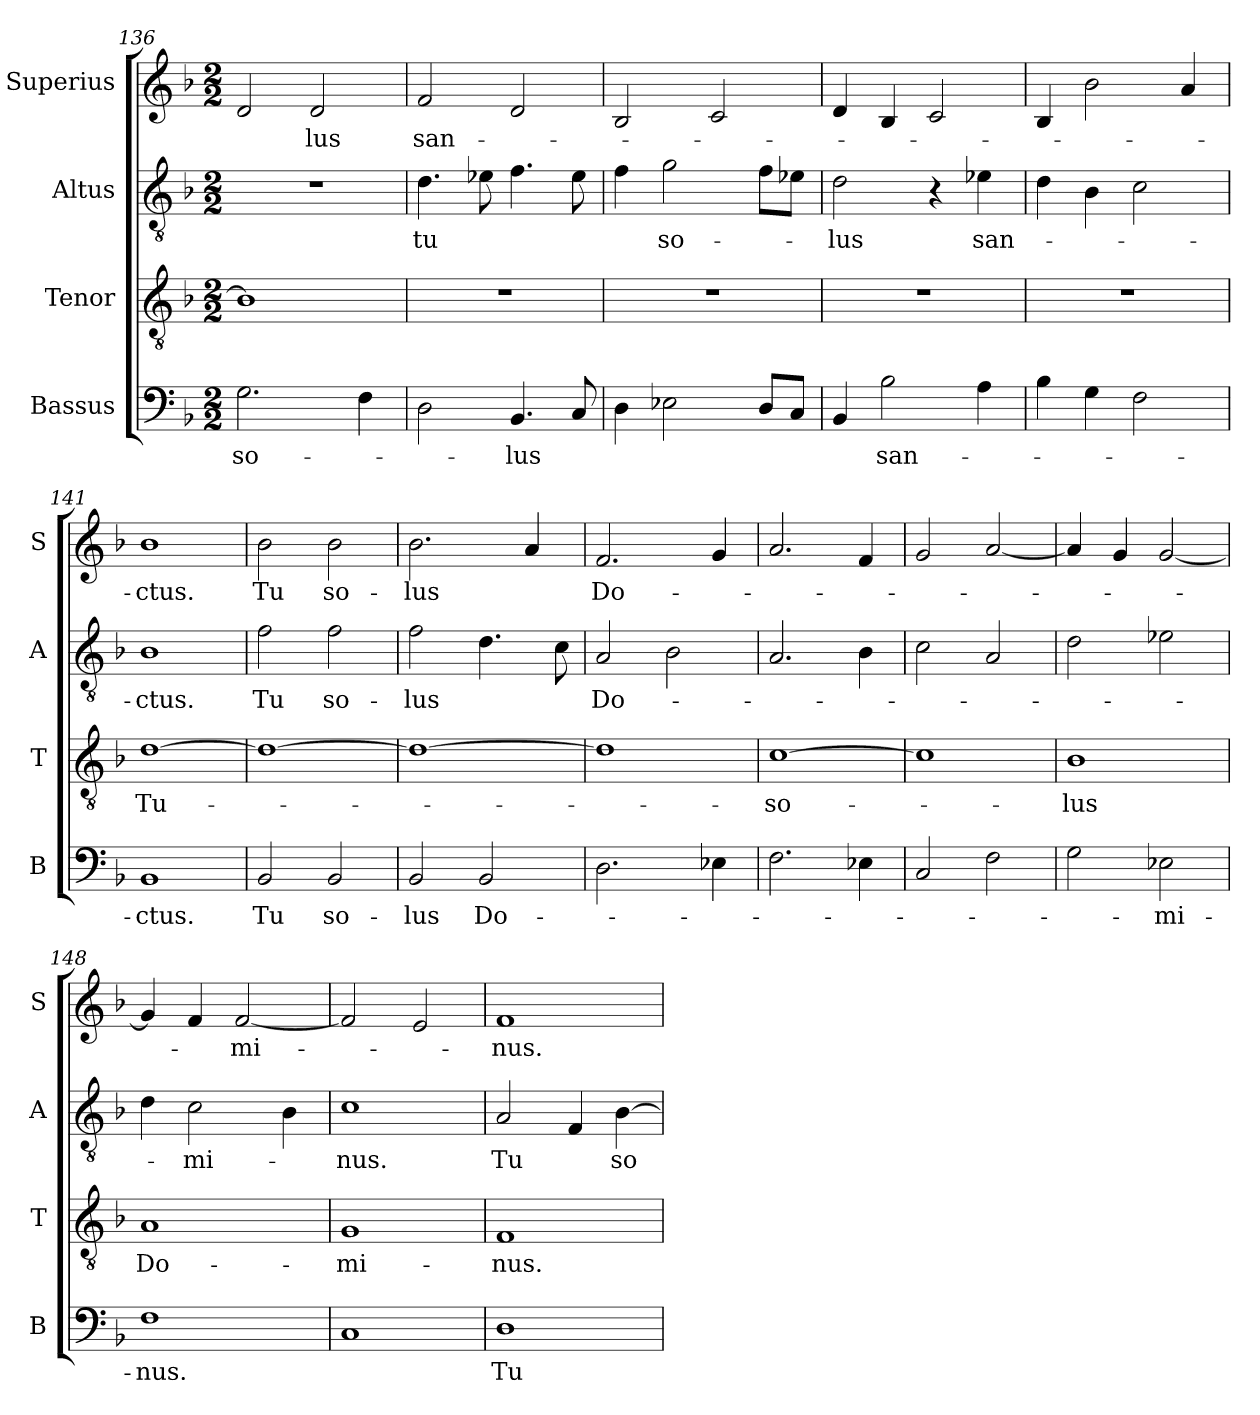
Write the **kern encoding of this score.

**kern	**text	**kern	**text	**kern	**text	**kern	**text
*part4	*part4	*part3	*part3	*part2	*part2	*part1	*part1
*staff4	*staff4	*staff3	*staff3	*staff2	*staff2	*staff1	*staff1
*I"Bassus	*	*I"Tenor	*	*I"Altus	*	*I"Superius	*
*I'B	*	*I'T	*	*I'A	*	*I'S	*
*clefF4	*	*clefGv2	*	*clefGv2	*	*clefG2	*
*k[b-]	*	*k[b-]	*	*k[b-]	*	*k[b-]	*
*M2/2	*	*M2/2	*	*M2/2	*	*M2/2	*
=136	=136	=136	=136	=136	=136	=136	=136
2.G	so-	1B-]	.	1r	.	2d	.
.	.	.	.	.	.	2d	-lus
4F	.	.	.	.	.	.	.
=137	=137	=137	=137	=137	=137	=137	=137
2D	.	1r	.	4.d	tu	2f	san-
.	.	.	.	8e-i	.	.	.
4.BB-	-lus	.	.	4.f	.	2d	.
8C	.	.	.	8e-i	.	.	.
=138	=138	=138	=138	=138	=138	=138	=138
4D	.	1r	.	4f	.	2B-	.
2E-X	.	.	.	2g	so-	.	.
.	.	.	.	.	.	2c	.
8DL	.	.	.	8fL	.	.	.
8CJ	.	.	.	8e-iJ	.	.	.
=139	=139	=139	=139	=139	=139	=139	=139
4BB-	.	1r	.	2d	-lus	4d	.
2B-	san-	.	.	.	.	4B-	.
.	.	.	.	4r	.	2c	.
4A	.	.	.	4e-X	san-	.	.
=140	=140	=140	=140	=140	=140	=140	=140
4B-	.	1r	.	4d	.	4B-	.
4G	.	.	.	4B-	.	2b-	.
2F	.	.	.	2c	.	.	.
.	.	.	.	.	.	4a	.
=141	=141	=141	=141	=141	=141	=141	=141
1BB-	-ctus.	[1d	Tu-	1B-	-ctus.	1b-	-ctus.
=142	=142	=142	=142	=142	=142	=142	=142
2BB-	Tu	1d_	.	2f	Tu	2b-	Tu
2BB-	so-	.	.	2f	so-	2b-	so-
=143	=143	=143	=143	=143	=143	=143	=143
2BB-	-lus	1d_	.	2f	-lus	2.b-	-lus
2BB-	Do-	.	.	4.d	.	.	.
.	.	.	.	.	.	4a	.
.	.	.	.	8c	.	.	.
=144	=144	=144	=144	=144	=144	=144	=144
2.D	.	1d]	.	2A	Do-	2.f	Do-
.	.	.	.	2B-	.	.	.
4E-X	.	.	.	.	.	4g	.
=145	=145	=145	=145	=145	=145	=145	=145
2.F	.	[1c	-so-	2.A	.	2.a	.
4E-X	.	.	.	4B-	.	4f	.
=146	=146	=146	=146	=146	=146	=146	=146
2C	.	1c]	.	2c	.	2g	.
2F	.	.	.	2A	.	[2a	.
=147	=147	=147	=147	=147	=147	=147	=147
2G	.	1B-	-lus	2d	.	4a]	.
.	.	.	.	.	.	4g	.
2E-X	-mi-	.	.	2e-X	.	[2g	.
=148	=148	=148	=148	=148	=148	=148	=148
1F	-nus.	1A	Do-	4d	.	4g]	.
.	.	.	.	2c	-mi-	4f	.
.	.	.	.	.	.	[2f	-mi-
.	.	.	.	4B-	.	.	.
=149	=149	=149	=149	=149	=149	=149	=149
1C	.	1G	-mi-	1c	-nus.	2f]	.
.	.	.	.	.	.	2e	.
=150	=150	=150	=150	=150	=150	=150	=150
1D	Tu	1F	-nus.	2A	Tu	1f	-nus.
.	.	.	.	4F	.	.	.
.	.	.	.	[4B-	so-	.	.
=	=	=	=	=	=	=	=
*-	*-	*-	*-	*-	*-	*-	*-
